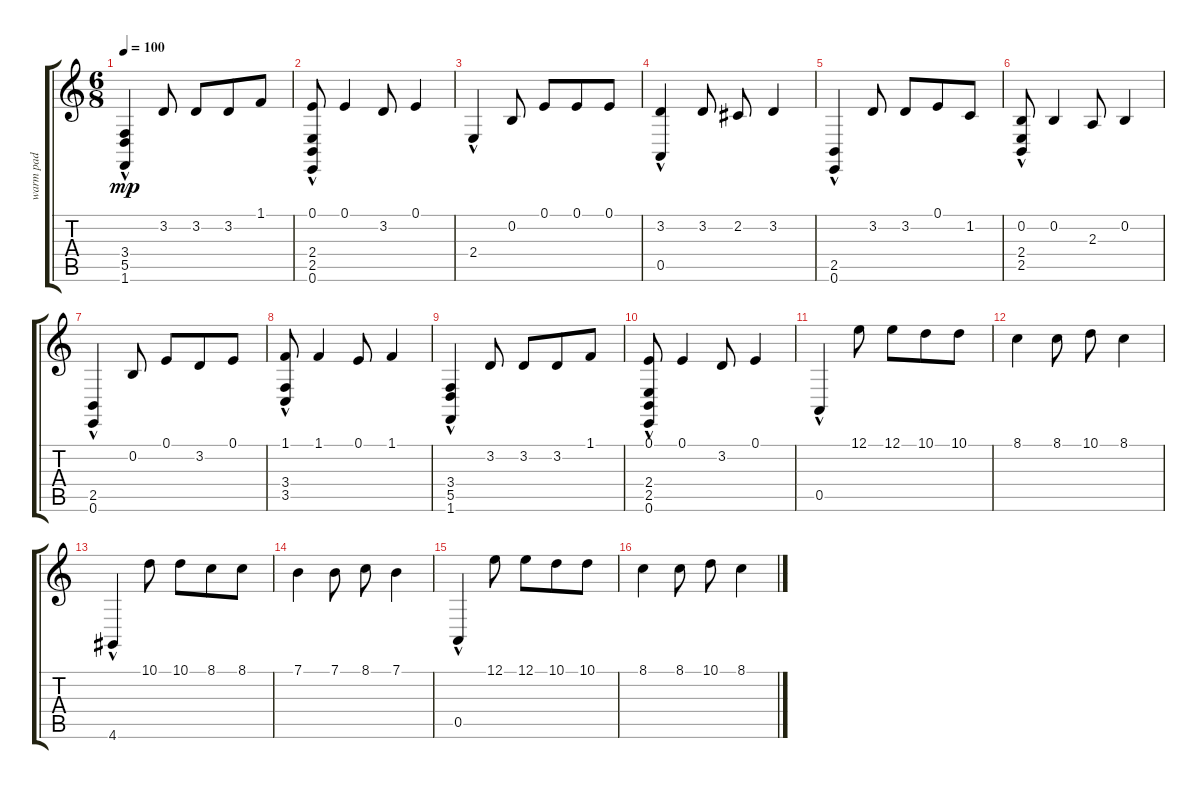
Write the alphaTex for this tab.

\track ("warm pad" "warm pad") {instrument stringensemble1}
\staff {score tabs}
\tuning (E4 B3 G3 D3 A2 E2) {hide}
\ts (6 8)
\tempo 100
\clef g2
\ks c
(3.4{hac} 5.5{hac} 1.6{hac}).4{dy mp} 3.2.8 3.2.8 3.2.8 1.1.8 |
(0.1 2.4{hac} 2.5{hac} 0.6{hac}).8 0.1.4 3.2.8 0.1.4 |
2.4{hac}.4 0.2.8 0.1.8 0.1.8 0.1.8 |
(3.2 0.5{hac}).4 3.2.8 2.2.8 3.2.4 |
(2.5{hac} 0.6{hac}).4 3.2.8 3.2.8 0.1.8 1.2.8 |
(0.2 2.4{hac} 2.5{hac}).8 0.2.4 2.3.8 0.2.4 |
(2.5{hac} 0.6{hac}).4 0.2.8 0.1.8 3.2.8 0.1.8 |
(1.1 3.4{hac} 3.5{hac}).8 1.1.4 0.1.8 1.1.4 |
(3.4{hac} 5.5{hac} 1.6{hac}).4 3.2.8 3.2.8 3.2.8 1.1.8 |
(0.1 2.4{hac} 2.5{hac} 0.6{hac}).8 0.1.4 3.2.8 0.1.4 |
0.5{hac}.4 12.1.8 12.1.8 10.1.8 10.1.8 |
8.1.4 8.1.8 10.1.8 8.1.4 |
4.6{hac}.4 10.1.8 10.1.8 8.1.8 8.1.8 |
7.1.4 7.1.8 8.1.8 7.1.4 |
0.5{hac}.4 12.1.8 12.1.8 10.1.8 10.1.8 |
8.1.4 8.1.8 10.1.8 8.1.4
